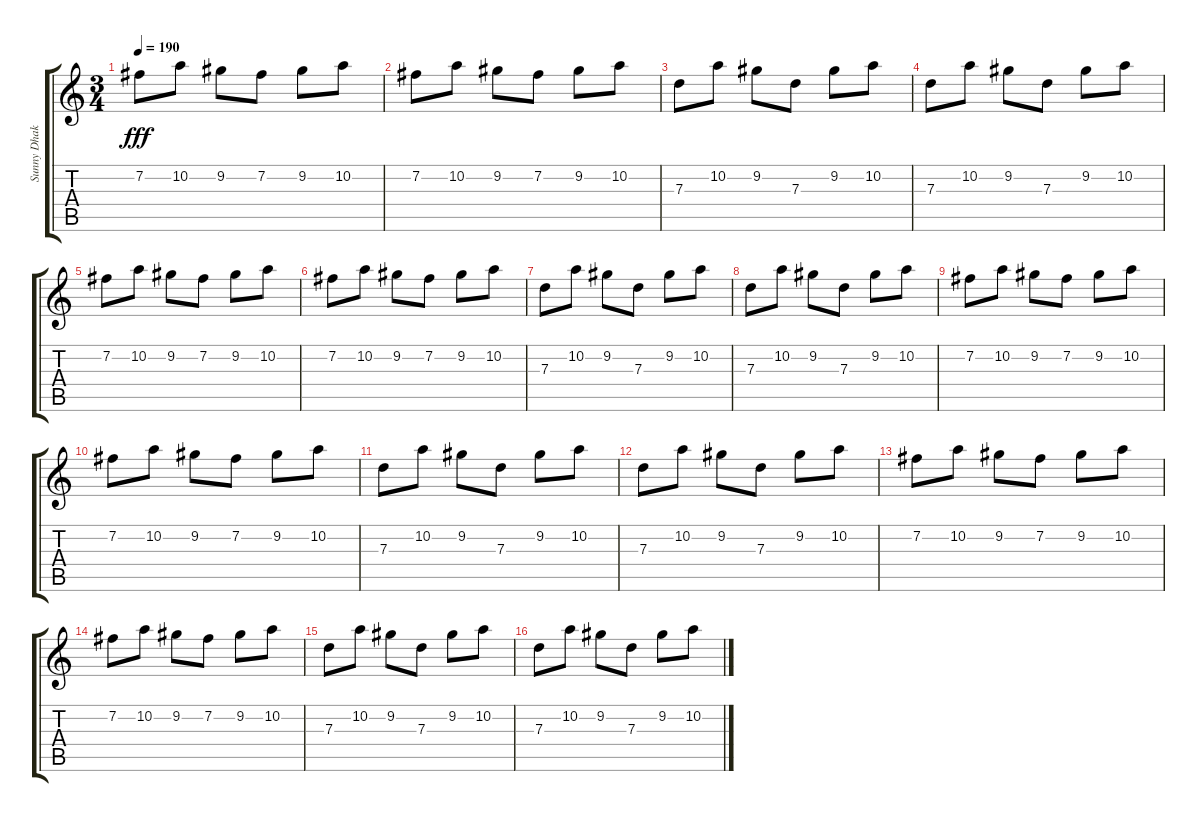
\track ("Sunny Dhak" "Sunny Dhak") {instrument distortionguitar}
\staff {score tabs}
\tuning (E4 B3 G3 D3 A2 E2) {hide}
\ts (3 4)
\tempo 190
\clef g2
\ks c
7.2.8{dy fff} 10.2.8 9.2.8 7.2.8 9.2.8 10.2.8 |
7.2.8 10.2.8 9.2.8 7.2.8 9.2.8 10.2.8 |
7.3.8 10.2.8 9.2.8 7.3.8 9.2.8 10.2.8 |
7.3.8 10.2.8 9.2.8 7.3.8 9.2.8 10.2.8 |
7.2.8 10.2.8 9.2.8 7.2.8 9.2.8 10.2.8 |
7.2.8 10.2.8 9.2.8 7.2.8 9.2.8 10.2.8 |
7.3.8 10.2.8 9.2.8 7.3.8 9.2.8 10.2.8 |
7.3.8 10.2.8 9.2.8 7.3.8 9.2.8 10.2.8 |
7.2.8 10.2.8 9.2.8 7.2.8 9.2.8 10.2.8 |
7.2.8 10.2.8 9.2.8 7.2.8 9.2.8 10.2.8 |
7.3.8 10.2.8 9.2.8 7.3.8 9.2.8 10.2.8 |
7.3.8 10.2.8 9.2.8 7.3.8 9.2.8 10.2.8 |
7.2.8 10.2.8 9.2.8 7.2.8 9.2.8 10.2.8 |
7.2.8 10.2.8 9.2.8 7.2.8 9.2.8 10.2.8 |
7.3.8 10.2.8 9.2.8 7.3.8 9.2.8 10.2.8 |
7.3.8 10.2.8 9.2.8 7.3.8 9.2.8 10.2.8
